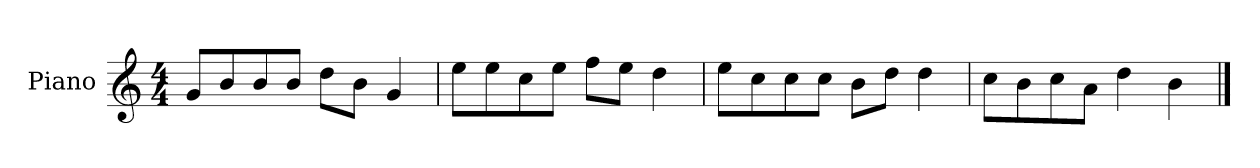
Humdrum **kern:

**kern
*part1
*staff1
*I"Piano
*I'P-no
*clefG2
*k[]
*M4/4
*MM90
=1
8g/L
8b/
8b/
8b/J
8dd\L
8b\J
4g/
=2
8ee\L
8ee\
8cc\
8ee\J
8ff\L
8ee\J
4dd\
=3
8ee\L
8cc\
8cc\
8cc\J
8b\L
8dd\J
4dd\
=4
8cc\L
8b\
8cc\
8a\J
4dd\
4b\
==
*-
